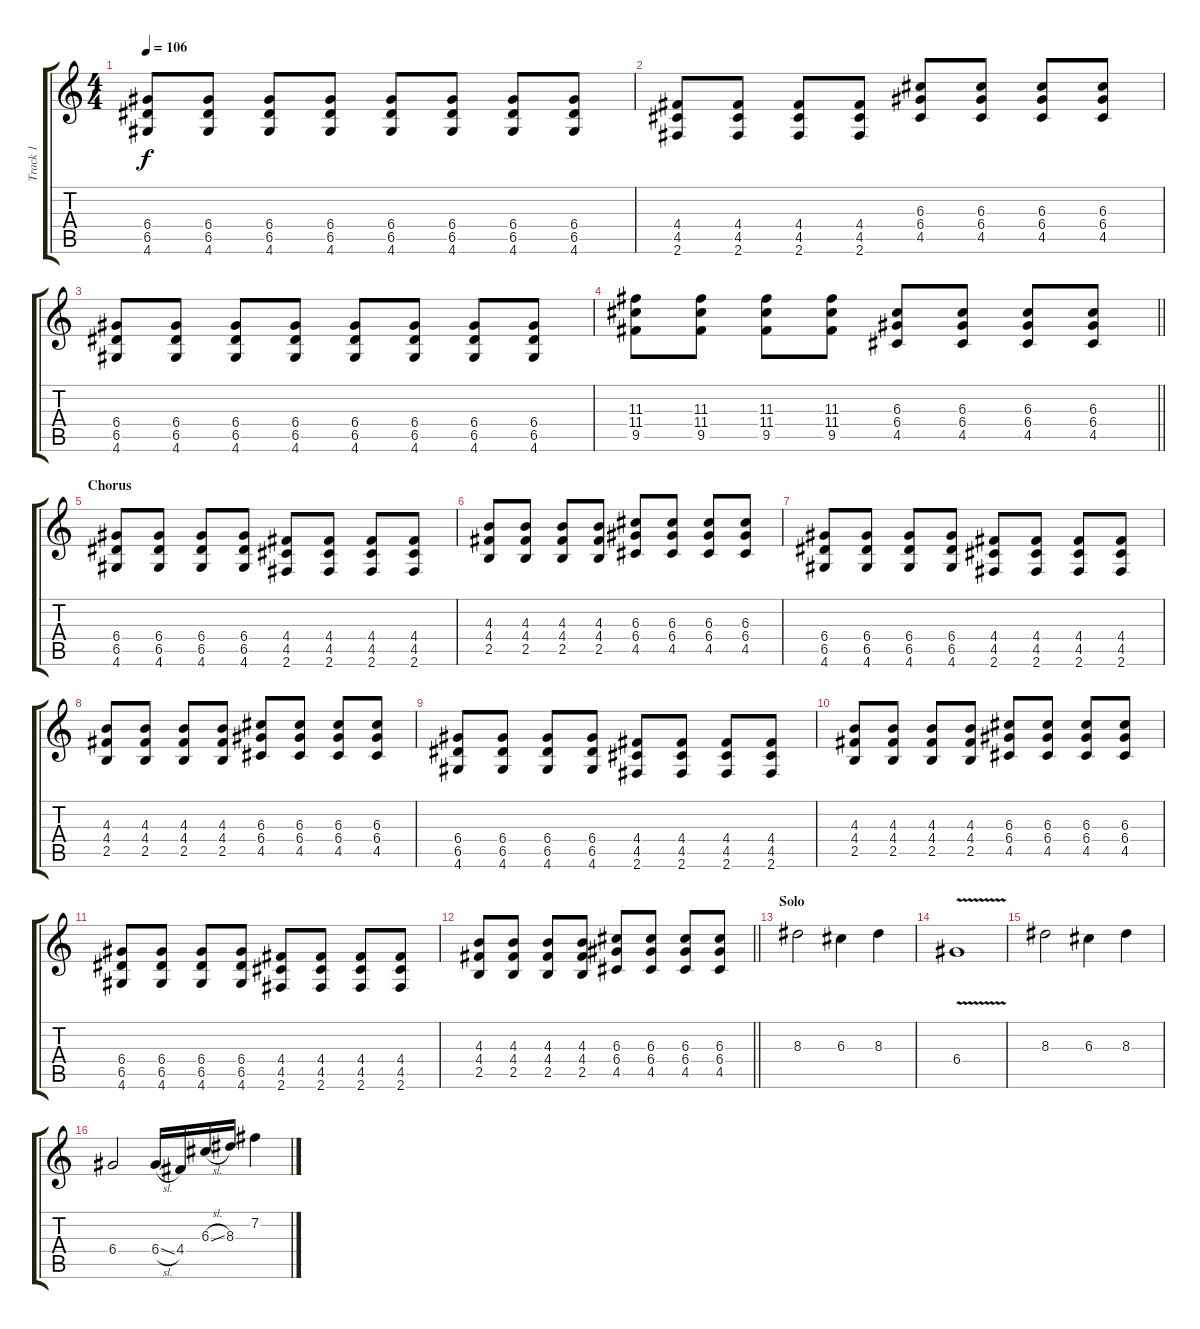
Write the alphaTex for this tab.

\track ("Track 1" "Track 1") {instrument distortionguitar}
\staff {score tabs}
\tuning (E4 B3 G3 D3 A2 E2) {hide}
\ts (4 4)
\tempo 106
\clef g2
\ks c
(6.4 6.5 4.6).8{dy f} (6.4 6.5 4.6).8 (6.4 6.5 4.6).8 (6.4 6.5 4.6).8 (6.4 6.5 4.6).8 (6.4 6.5 4.6).8 (6.4 6.5 4.6).8 (6.4 6.5 4.6).8 |
(4.4 4.5 2.6).8 (4.4 4.5 2.6).8 (4.4 4.5 2.6).8 (4.4 4.5 2.6).8 (6.3 6.4 4.5).8 (6.3 6.4 4.5).8 (6.3 6.4 4.5).8 (6.3 6.4 4.5).8 |
(6.4 6.5 4.6).8 (6.4 6.5 4.6).8 (6.4 6.5 4.6).8 (6.4 6.5 4.6).8 (6.4 6.5 4.6).8 (6.4 6.5 4.6).8 (6.4 6.5 4.6).8 (6.4 6.5 4.6).8 |
\barLineRight lightlight
(11.3 11.4 9.5).8 (11.3 11.4 9.5).8 (11.3 11.4 9.5).8 (11.3 11.4 9.5).8 (6.3 6.4 4.5).8 (6.3 6.4 4.5).8 (6.3 6.4 4.5).8 (6.3 6.4 4.5).8 |
\section ("" "Chorus")
(6.4 6.5 4.6).8{instrument distortionguitar} (6.4 6.5 4.6).8 (6.4 6.5 4.6).8 (6.4 6.5 4.6).8 (4.4 4.5 2.6).8 (4.4 4.5 2.6).8 (4.4 4.5 2.6).8 (4.4 4.5 2.6).8 |
(4.3 4.4 2.5).8 (4.3 4.4 2.5).8 (4.3 4.4 2.5).8 (4.3 4.4 2.5).8 (6.3 6.4 4.5).8 (6.3 6.4 4.5).8 (6.3 6.4 4.5).8 (6.3 6.4 4.5).8 |
(6.4 6.5 4.6).8 (6.4 6.5 4.6).8 (6.4 6.5 4.6).8 (6.4 6.5 4.6).8 (4.4 4.5 2.6).8 (4.4 4.5 2.6).8 (4.4 4.5 2.6).8 (4.4 4.5 2.6).8 |
(4.3 4.4 2.5).8 (4.3 4.4 2.5).8 (4.3 4.4 2.5).8 (4.3 4.4 2.5).8 (6.3 6.4 4.5).8 (6.3 6.4 4.5).8 (6.3 6.4 4.5).8 (6.3 6.4 4.5).8 |
(6.4 6.5 4.6).8 (6.4 6.5 4.6).8 (6.4 6.5 4.6).8 (6.4 6.5 4.6).8 (4.4 4.5 2.6).8 (4.4 4.5 2.6).8 (4.4 4.5 2.6).8 (4.4 4.5 2.6).8 |
(4.3 4.4 2.5).8 (4.3 4.4 2.5).8 (4.3 4.4 2.5).8 (4.3 4.4 2.5).8 (6.3 6.4 4.5).8 (6.3 6.4 4.5).8 (6.3 6.4 4.5).8 (6.3 6.4 4.5).8 |
(6.4 6.5 4.6).8 (6.4 6.5 4.6).8 (6.4 6.5 4.6).8 (6.4 6.5 4.6).8 (4.4 4.5 2.6).8 (4.4 4.5 2.6).8 (4.4 4.5 2.6).8 (4.4 4.5 2.6).8 |
\barLineRight lightlight
(4.3 4.4 2.5).8 (4.3 4.4 2.5).8 (4.3 4.4 2.5).8 (4.3 4.4 2.5).8 (6.3 6.4 4.5).8 (6.3 6.4 4.5).8 (6.3 6.4 4.5).8 (6.3 6.4 4.5).8 |
\section ("" "Solo")
8.3.2 6.3.4 8.3.4 |
6.4{v}.1 |
8.3.2 6.3.4 8.3.4 |
6.4.2 6.4{sl}.16 4.4.16 6.3{sl}.16 8.3.16 7.2.4
